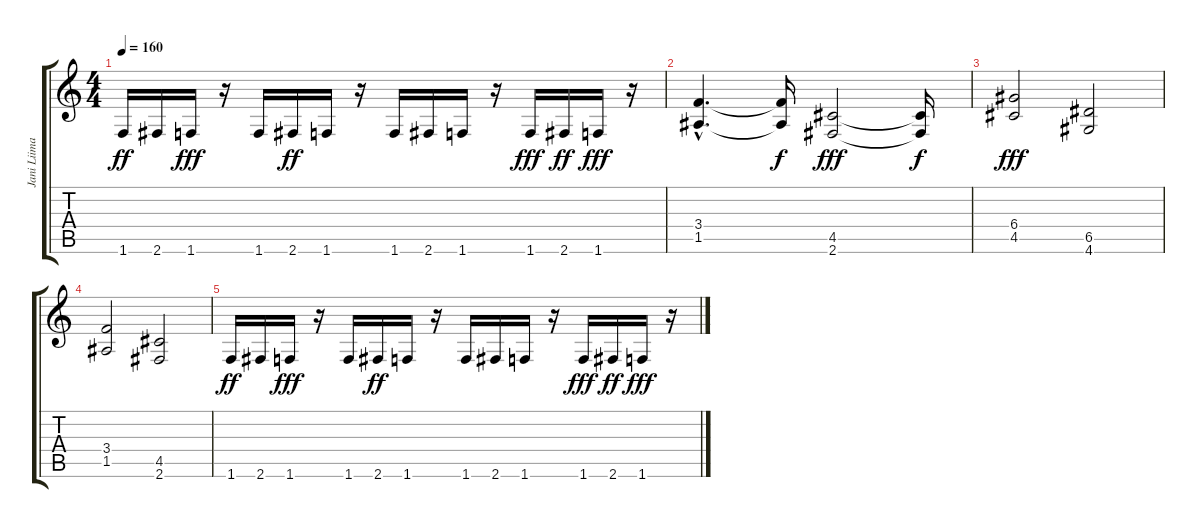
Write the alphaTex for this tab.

\track ("Jani Liimatainen" "Jani Liima") {instrument overdrivenguitar}
\staff {score tabs}
\tuning (E4 B3 G3 D3 A2 E2) {hide}
\ts (4 4)
\tempo 160
\clef g2
\ks c
1.6.16{dy ff} 2.6.16 1.6.16{dy fff} r.16 1.6.16 2.6.16{dy ff} 1.6.16 r.16 1.6.16 2.6.16 1.6.16 r.16 1.6.16{dy fff} 2.6.16{dy ff} 1.6.16{dy fff} r.16 |
(3.4{hac} 1.5{hac}).4{d} (3.4{t} 1.5{t}).16{dy f} (4.5 2.6).2{dy fff} (4.5{t} 2.6{t}).16{dy f} |
(6.4 4.5).2{dy fff volume 0} (6.5 4.6).2 |
(3.4 1.5).2 (4.5 2.6).2 |
1.6.16{dy ff} 2.6.16 1.6.16{dy fff} r.16 1.6.16 2.6.16{dy ff} 1.6.16 r.16 1.6.16 2.6.16 1.6.16 r.16 1.6.16{dy fff} 2.6.16{dy ff} 1.6.16{dy fff} r.16
